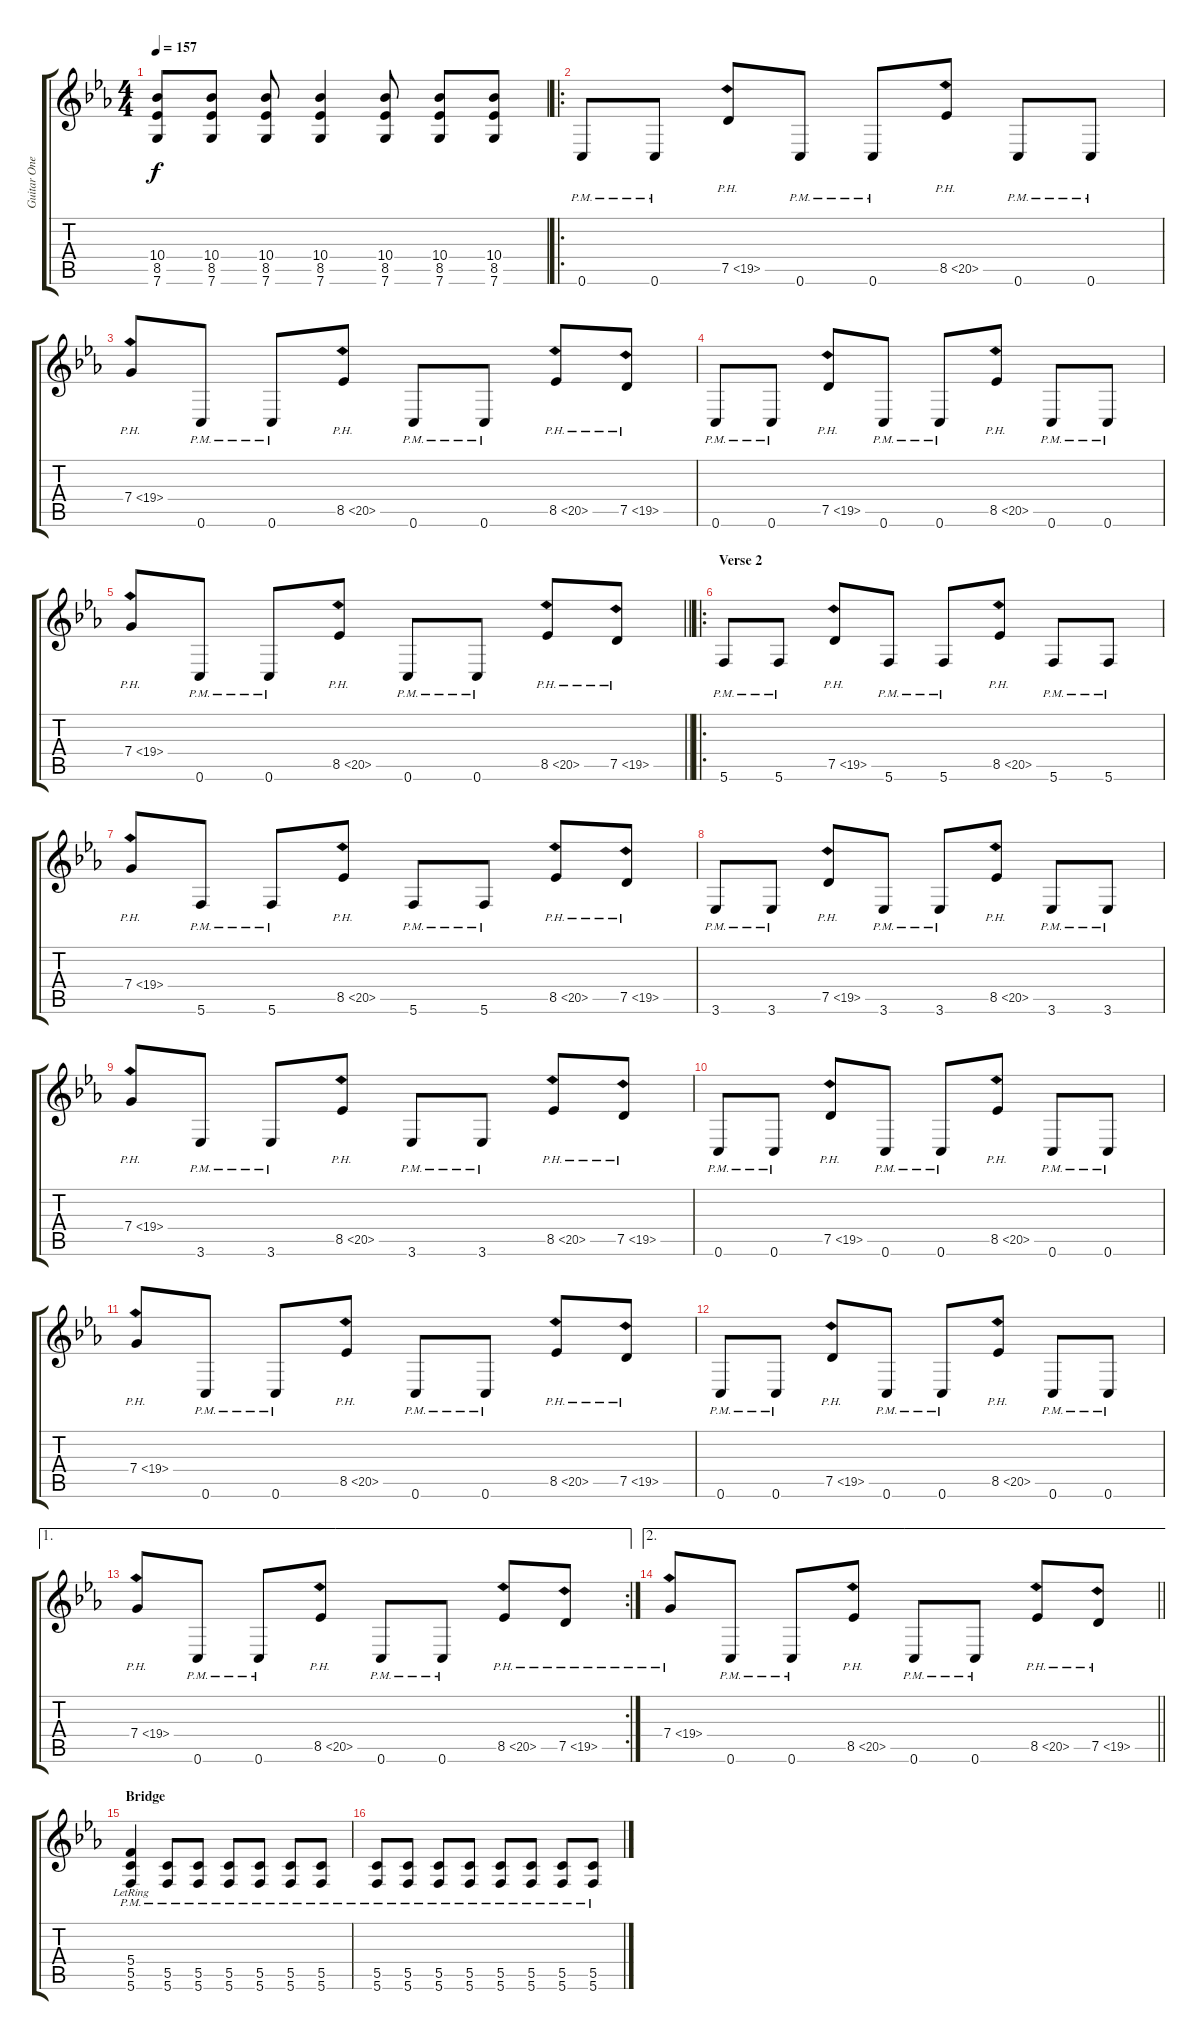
\track ("Guitar One" "Guitar One") {instrument distortionguitar}
\staff {score tabs}
\tuning (E4 C4 G3 C3 G2 C2) {hide}
\ts (4 4)
\tempo 157
\clef g2
\ks cminor
(10.4 8.5 7.6).8{dy f} (10.4 8.5 7.6).8 (10.4 8.5 7.6).8 (10.4 8.5 7.6).4 (10.4 8.5 7.6).8 (10.4 8.5 7.6).8 (10.4 8.5 7.6).8 |
\ro
0.6{pm}.8 0.6{pm}.8 7.5{ph 12}.8 0.6{pm}.8 0.6{pm}.8 8.5{ph 12}.8 0.6{pm}.8 0.6{pm}.8 |
7.4{ph 12}.8 0.6{pm}.8 0.6{pm}.8 8.5{ph 12}.8 0.6{pm}.8 0.6{pm}.8 8.5{ph 12}.8 7.5{ph 12}.8 |
0.6{pm}.8 0.6{pm}.8 7.5{ph 12}.8 0.6{pm}.8 0.6{pm}.8 8.5{ph 12}.8 0.6{pm}.8 0.6{pm}.8 |
\barLineRight lightlight
7.4{ph 12}.8 0.6{pm}.8 0.6{pm}.8 8.5{ph 12}.8 0.6{pm}.8 0.6{pm}.8 8.5{ph 12}.8 7.5{ph 12}.8 |
\ro
\section ("" "Verse 2")
5.6{pm}.8 5.6{pm}.8 7.5{ph 12}.8 5.6{pm}.8 5.6{pm}.8 8.5{ph 12}.8 5.6{pm}.8 5.6{pm}.8 |
7.4{ph 12}.8 5.6{pm}.8 5.6{pm}.8 8.5{ph 12}.8 5.6{pm}.8 5.6{pm}.8 8.5{ph 12}.8 7.5{ph 12}.8 |
3.6{pm}.8 3.6{pm}.8 7.5{ph 12}.8 3.6{pm}.8 3.6{pm}.8 8.5{ph 12}.8 3.6{pm}.8 3.6{pm}.8 |
7.4{ph 12}.8 3.6{pm}.8 3.6{pm}.8 8.5{ph 12}.8 3.6{pm}.8 3.6{pm}.8 8.5{ph 12}.8 7.5{ph 12}.8 |
0.6{pm}.8 0.6{pm}.8 7.5{ph 12}.8 0.6{pm}.8 0.6{pm}.8 8.5{ph 12}.8 0.6{pm}.8 0.6{pm}.8 |
7.4{ph 12}.8 0.6{pm}.8 0.6{pm}.8 8.5{ph 12}.8 0.6{pm}.8 0.6{pm}.8 8.5{ph 12}.8 7.5{ph 12}.8 |
0.6{pm}.8 0.6{pm}.8 7.5{ph 12}.8 0.6{pm}.8 0.6{pm}.8 8.5{ph 12}.8 0.6{pm}.8 0.6{pm}.8 |
\ae 1
\rc 2
7.4{ph 12}.8 0.6{pm}.8 0.6{pm}.8 8.5{ph 12}.8 0.6{pm}.8 0.6{pm}.8 8.5{ph 12}.8 7.5{ph 12}.8 |
\ae 2
\barLineRight lightlight
7.4{ph 12}.8 0.6{pm}.8 0.6{pm}.8 8.5{ph 12}.8 0.6{pm}.8 0.6{pm}.8 8.5{ph 12}.8 7.5{ph 12}.8 |
\section ("" "Bridge")
(5.4{pm lr} 5.5{pm lr} 5.6{pm lr}).4 (5.5{pm} 5.6{pm}).8 (5.5{pm} 5.6{pm}).8 (5.5{pm} 5.6{pm}).8 (5.5{pm} 5.6{pm}).8 (5.5{pm} 5.6{pm}).8 (5.5{pm} 5.6{pm}).8 |
(5.5{pm} 5.6{pm}).8 (5.5{pm} 5.6{pm}).8 (5.5{pm} 5.6{pm}).8 (5.5{pm} 5.6{pm}).8 (5.5{pm} 5.6{pm}).8 (5.5{pm} 5.6{pm}).8 (5.5{pm} 5.6{pm}).8 (5.5{pm} 5.6{pm}).8
